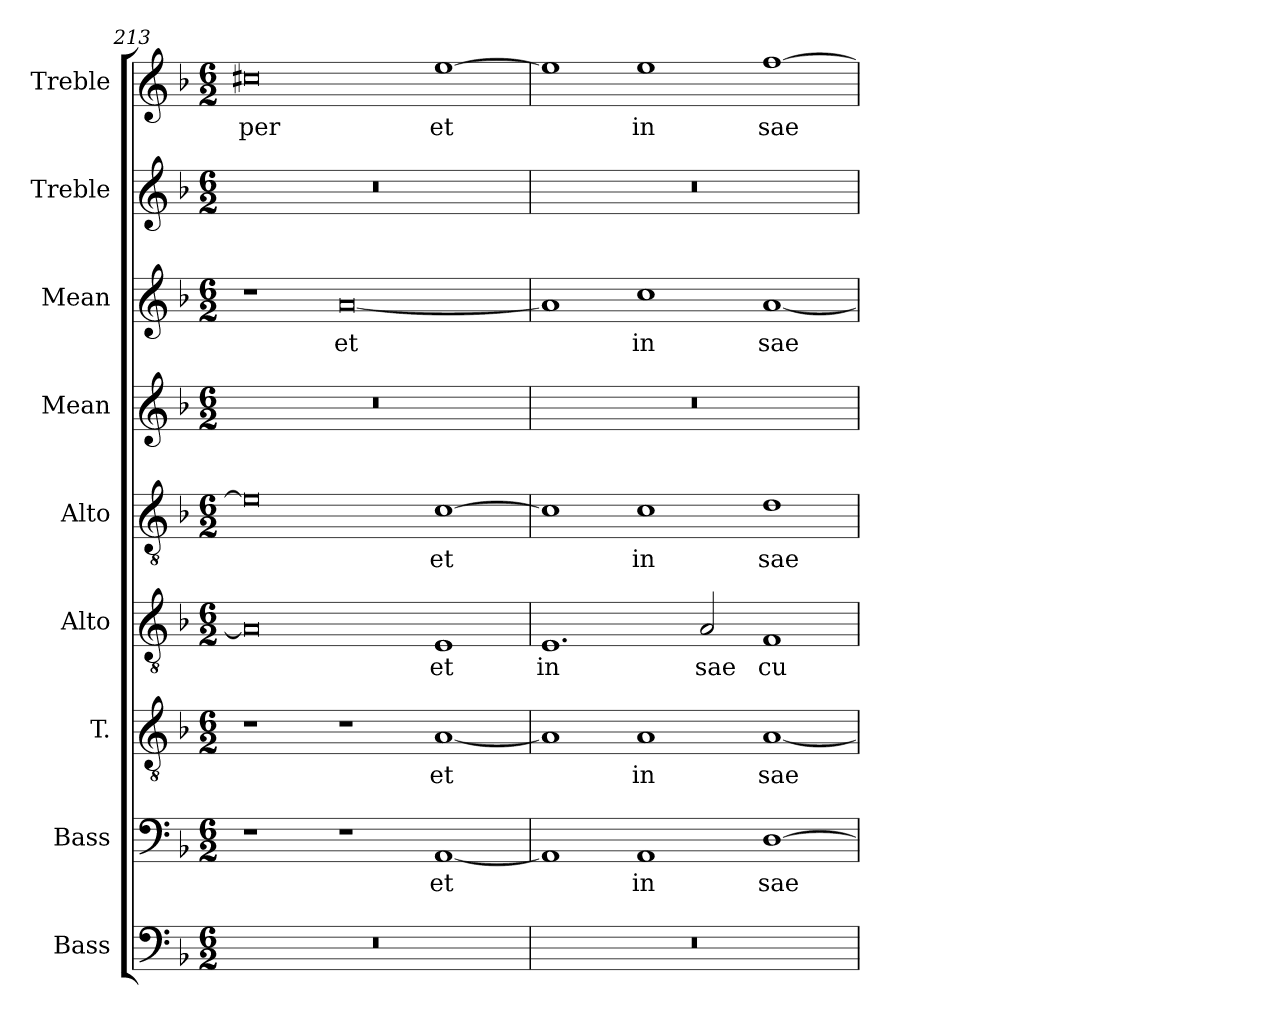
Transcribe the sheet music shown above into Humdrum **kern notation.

**kern	**kern	**text	**kern	**text	**kern	**text	**kern	**text	**kern	**kern	**text	**kern	**kern	**text
*part9	*part8	*part8	*part7	*part7	*part6	*part6	*part5	*part5	*part4	*part3	*part3	*part2	*part1	*part1
*staff9	*staff8	*staff8	*staff7	*staff7	*staff6	*staff6	*staff5	*staff5	*staff4	*staff3	*staff3	*staff2	*staff1	*staff1
*I"Bass	*I"Bass	*	*I"T.	*	*I"Alto	*	*I"Alto	*	*I"Mean	*I"Mean	*	*I"Treble	*I"Treble	*
*I'B.	*I'B.	*	*I'T.	*	*I'A2.	*	*I'A1.	*	*I'M.	*I'M.	*	*I'Tr.	*I'Tr.	*
*clefF4	*clefF4	*	*clefGv2	*	*clefGv2	*	*clefGv2	*	*clefG2	*clefG2	*	*clefG2	*clefG2	*
*	*	*	*ITrd7c12	*	*ITrd7c12	*	*ITrd7c12	*	*	*	*	*	*	*
*k[b-]	*k[b-]	*	*k[b-]	*	*k[b-]	*	*k[b-]	*	*k[b-]	*k[b-]	*	*k[b-]	*k[b-]	*
*F:	*F:	*	*F:	*	*F:	*	*F:	*	*F:	*F:	*	*F:	*F:	*
*M6/2	*M6/2	*	*M6/2	*	*M6/2	*	*M6/2	*	*M6/2	*M6/2	*	*M6/2	*M6/2	*
=213	=213	=213	=213	=213	=213	=213	=213	=213	=213	=213	=213	=213	=213	=213
!LO:N:vis=1	!	!	!	!	!	!	!	!	!LO:N:vis=1	!	!	!LO:N:vis=1	!	!
!	!	!	!	!	!	!	!	!	!	!	!	!	!	!LO:LY:b:color=#000000
0.r	1r	.	1r	.	0AAi]	.	0Ei]	.	0.r	1r	.	0.r	0cc#Xi	per
!	!	!	!	!	!	!	!	!	!	!	!LO:LY:b:color=#000000	!	!	!
.	1r	.	1r	.	.	.	.	.	.	[<0ai	et	.	.	.
!	!	!LO:LY:b:color=#000000	!	!	!	!	!	!	!	!	!	!	!	!
!	!	!	!	!LO:LY:b:color=#000000	!	!	!	!	!	!	!	!	!	!
!	!	!	!	!	!	!LO:LY:b:color=#000000	!	!	!	!	!	!	!	!
!	!	!	!	!	!	!	!	!LO:LY:b:color=#000000	!	!	!	!	!	!
!	!	!	!	!	!	!	!	!	!	!	!	!	!	!LO:LY:b:color=#000000
.	[<1AAi	et	[<1AAi	et	1EEi	et	[>1Ci	et	.	.	.	.	[>1eei	et
!!LO:LB:g=z
=214	=214	=214	=214	=214	=214	=214	=214	=214	=214	=214	=214	=214	=214	=214
!LO:N:vis=1	!	!	!	!	!	!	!	!	!	!	!	!	!	!
!	!	!	!	!	!	!LO:LY:b:color=#000000	!	!	!LO:N:vis=1	!	!	!LO:N:vis=1	!	!
0.r	1AAi]	.	1AAi]	.	1.EEi	in	1Ci]	.	0.r	1ai]	.	0.r	1eei]	.
!	!	!LO:LY:b:color=#000000	!	!	!	!	!	!	!	!	!	!	!	!
!	!	!	!	!LO:LY:b:color=#000000	!	!	!	!	!	!	!	!	!	!
!	!	!	!	!	!	!	!	!LO:LY:b:color=#000000	!	!	!	!	!	!
!	!	!	!	!	!	!	!	!	!	!	!LO:LY:b:color=#000000	!	!	!
!	!	!	!	!	!	!	!	!	!	!	!	!	!	!LO:LY:b:color=#000000
.	1AAi	in	1AAi	in	.	.	1Ci	in	.	1cci	in	.	1eei	in
!	!	!	!	!	!	!LO:LY:b:color=#000000	!	!	!	!	!	!	!	!
.	.	.	.	.	2AAi/	sae	.	.	.	.	.	.	.	.
!	!	!LO:LY:b:color=#000000	!	!	!	!	!	!	!	!	!	!	!	!
!	!	!	!	!LO:LY:b:color=#000000	!	!	!	!	!	!	!	!	!	!
!	!	!	!	!	!	!LO:LY:b:color=#000000	!	!	!	!	!	!	!	!
!	!	!	!	!	!	!	!	!LO:LY:b:color=#000000	!	!	!	!	!	!
!	!	!	!	!	!	!	!	!	!	!	!LO:LY:b:color=#000000	!	!	!
!	!	!	!	!	!	!	!	!	!	!	!	!	!	!LO:LY:b:color=#000000
.	[<1Di	sae	[<1AAi	sae	1FFi	cu	1Di	sae	.	[<1ai	sae	.	[>1ffi	sae
=	=	=	=	=	=	=	=	=	=	=	=	=	=	=
*-	*-	*-	*-	*-	*-	*-	*-	*-	*-	*-	*-	*-	*-	*-
